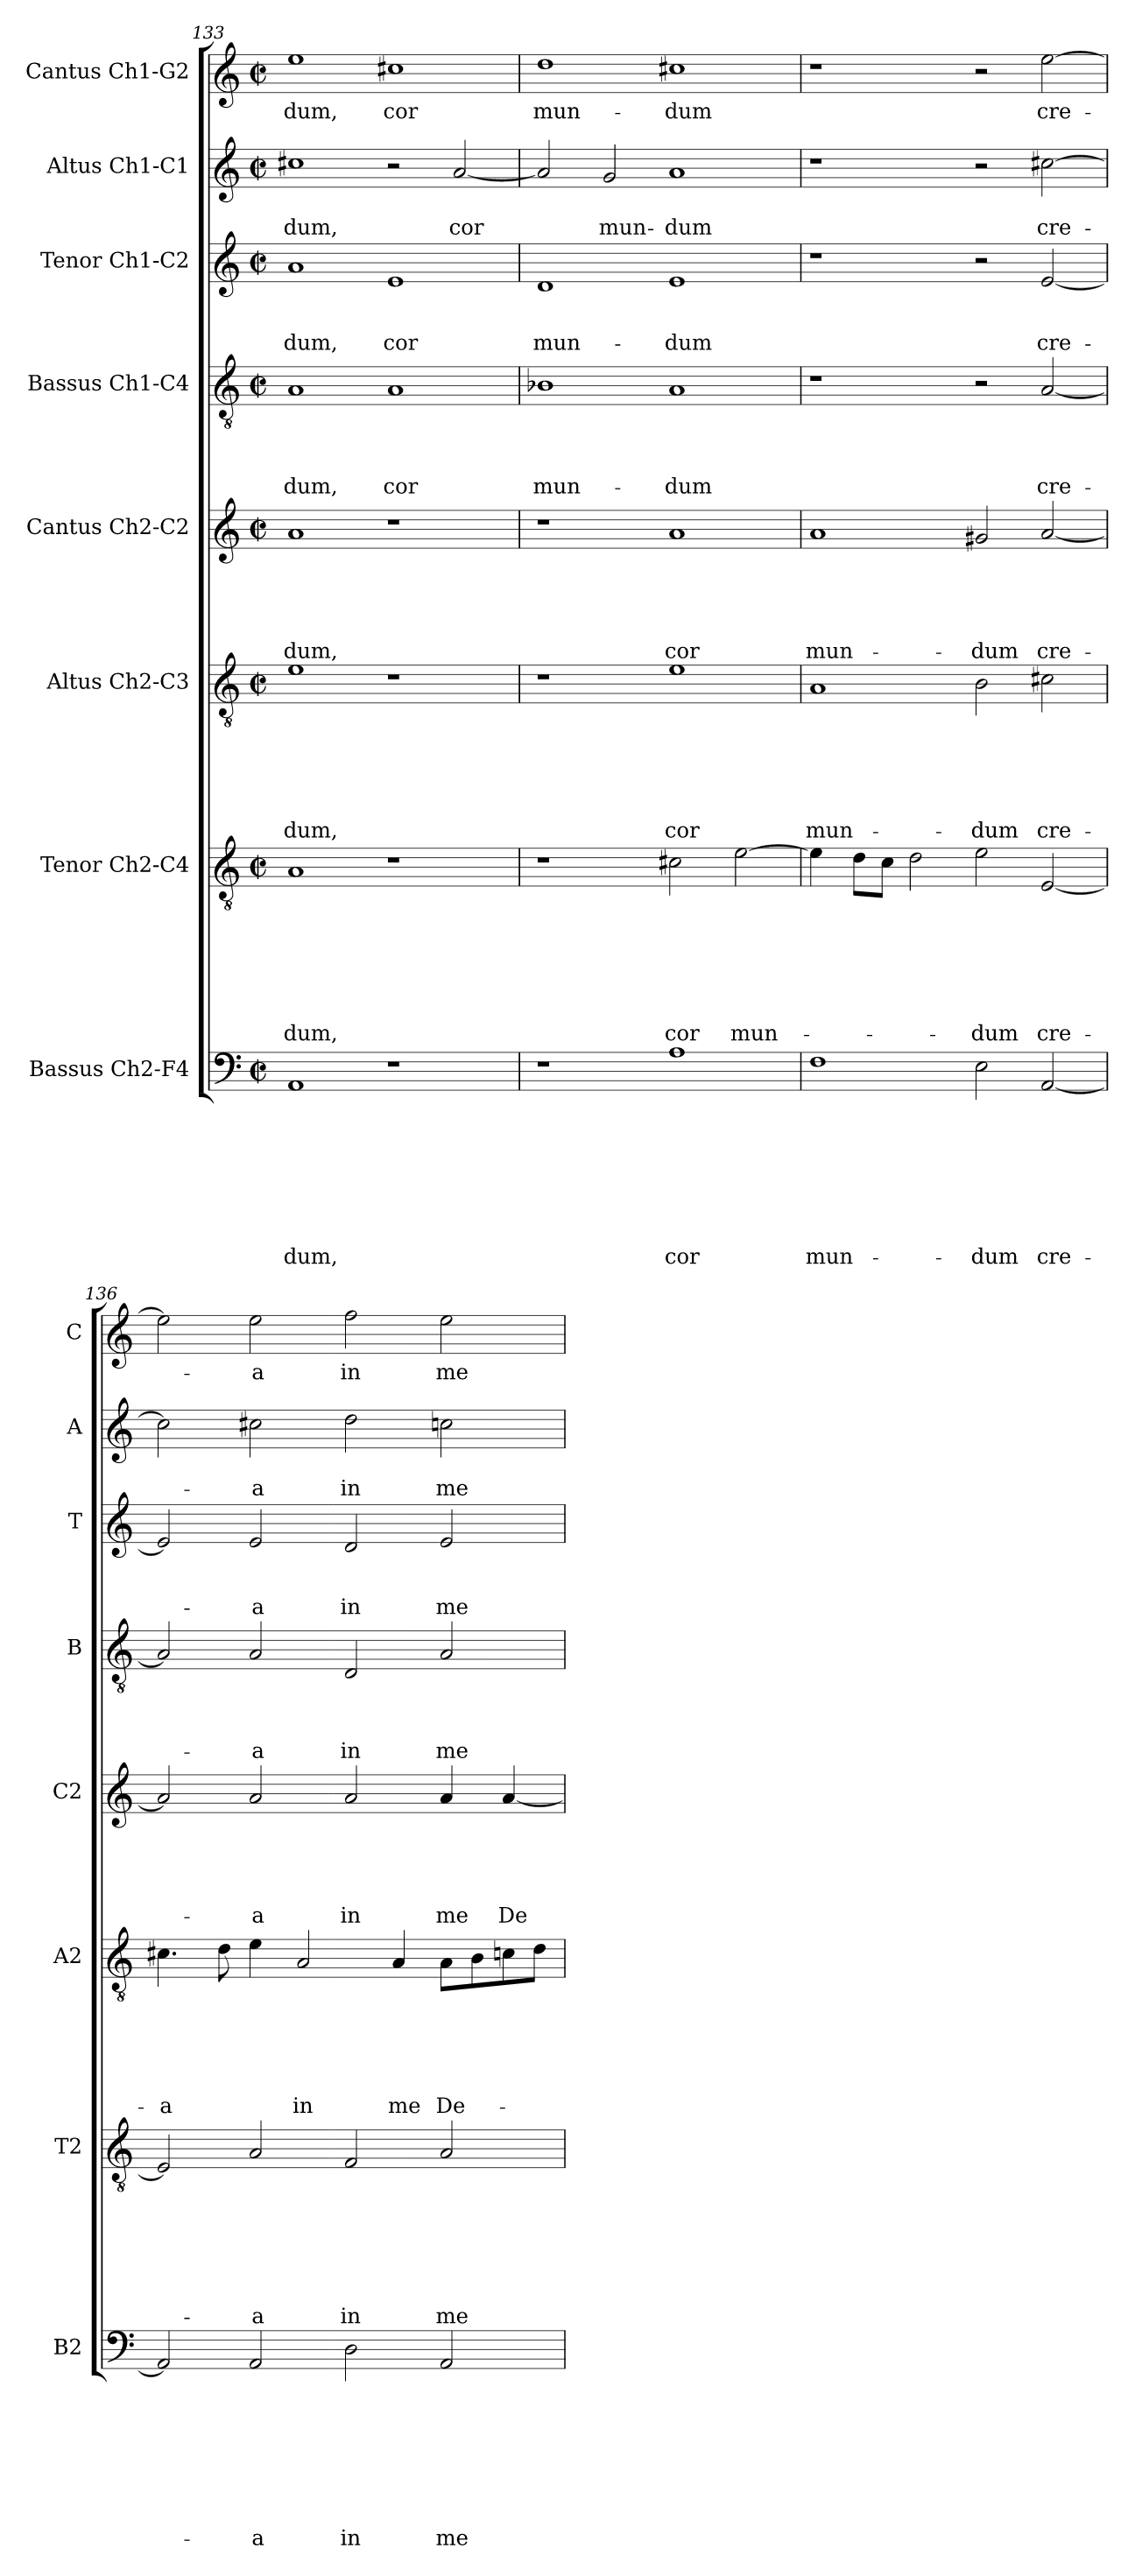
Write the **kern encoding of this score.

**kern	**text	**text	**text	**text	**text	**text	**text	**text	**kern	**text	**text	**text	**text	**text	**text	**text	**kern	**text	**text	**text	**text	**text	**text	**kern	**text	**text	**text	**text	**text	**kern	**text	**text	**text	**text	**kern	**text	**text	**text	**kern	**text	**text	**kern	**text
*part8	*part8	*part8	*part8	*part8	*part8	*part8	*part8	*part8	*part7	*part7	*part7	*part7	*part7	*part7	*part7	*part7	*part6	*part6	*part6	*part6	*part6	*part6	*part6	*part5	*part5	*part5	*part5	*part5	*part5	*part4	*part4	*part4	*part4	*part4	*part3	*part3	*part3	*part3	*part2	*part2	*part2	*part1	*part1
*staff8	*staff8	*staff8	*staff8	*staff8	*staff8	*staff8	*staff8	*staff8	*staff7	*staff7	*staff7	*staff7	*staff7	*staff7	*staff7	*staff7	*staff6	*staff6	*staff6	*staff6	*staff6	*staff6	*staff6	*staff5	*staff5	*staff5	*staff5	*staff5	*staff5	*staff4	*staff4	*staff4	*staff4	*staff4	*staff3	*staff3	*staff3	*staff3	*staff2	*staff2	*staff2	*staff1	*staff1
*I"Bassus Ch2-F4	*	*	*	*	*	*	*	*	*I"Tenor Ch2-C4	*	*	*	*	*	*	*	*I"Altus Ch2-C3	*	*	*	*	*	*	*I"Cantus Ch2-C2	*	*	*	*	*	*I"Bassus Ch1-C4	*	*	*	*	*I"Tenor Ch1-C2	*	*	*	*I"Altus Ch1-C1	*	*	*I"Cantus Ch1-G2	*
*I'B2	*	*	*	*	*	*	*	*	*I'T2	*	*	*	*	*	*	*	*I'A2	*	*	*	*	*	*	*I'C2	*	*	*	*	*	*I'B	*	*	*	*	*I'T	*	*	*	*I'A	*	*	*I'C	*
*clefF4	*	*	*	*	*	*	*	*	*clefGv2	*	*	*	*	*	*	*	*clefGv2	*	*	*	*	*	*	*clefG2	*	*	*	*	*	*clefGv2	*	*	*	*	*clefG2	*	*	*	*clefG2	*	*	*clefG2	*
*k[]	*	*	*	*	*	*	*	*	*k[]	*	*	*	*	*	*	*	*k[]	*	*	*	*	*	*	*k[]	*	*	*	*	*	*k[]	*	*	*	*	*k[]	*	*	*	*k[]	*	*	*k[]	*
*C:	*	*	*	*	*	*	*	*	*C:	*	*	*	*	*	*	*	*C:	*	*	*	*	*	*	*C:	*	*	*	*	*	*C:	*	*	*	*	*C:	*	*	*	*C:	*	*	*C:	*
*M2/2	*	*	*	*	*	*	*	*	*M2/2	*	*	*	*	*	*	*	*M2/2	*	*	*	*	*	*	*M2/2	*	*	*	*	*	*M2/2	*	*	*	*	*M2/2	*	*	*	*M2/2	*	*	*M2/2	*
*met(c|)	*	*	*	*	*	*	*	*	*met(c|)	*	*	*	*	*	*	*	*met(c|)	*	*	*	*	*	*	*met(c|)	*	*	*	*	*	*met(c|)	*	*	*	*	*met(c|)	*	*	*	*met(c|)	*	*	*met(c|)	*
=133	=133	=133	=133	=133	=133	=133	=133	=133	=133	=133	=133	=133	=133	=133	=133	=133	=133	=133	=133	=133	=133	=133	=133	=133	=133	=133	=133	=133	=133	=133	=133	=133	=133	=133	=133	=133	=133	=133	=133	=133	=133	=133	=133
!	!	!	!	!	!	!	!	!LO:LY:b	!	!	!	!	!	!	!	!LO:LY:b	!	!	!	!	!	!	!LO:LY:b	!	!	!	!	!	!LO:LY:b	!	!	!	!	!LO:LY:b	!	!	!	!LO:LY:b	!	!	!LO:LY:b	!	!LO:LY:b
1AA	.	.	.	.	.	.	.	-dum,	1A	.	.	.	.	.	.	-dum,	1e	.	.	.	.	.	-dum,	1a	.	.	.	.	-dum,	1A	.	.	.	-dum,	1a	.	.	-dum,	1cc#X	.	-dum,	1ee	-dum,
!	!	!	!	!	!	!	!	!	!	!	!	!	!	!	!	!	!	!	!	!	!	!	!	!	!	!	!	!	!	!	!	!	!	!LO:LY:b	!	!	!	!LO:LY:b	!	!	!	!	!LO:LY:b
1r	.	.	.	.	.	.	.	.	1r	.	.	.	.	.	.	.	1r	.	.	.	.	.	.	1r	.	.	.	.	.	1A	.	.	.	cor	1e	.	.	cor	2r	.	.	1cc#X	cor
!	!	!	!	!	!	!	!	!	!	!	!	!	!	!	!	!	!	!	!	!	!	!	!	!	!	!	!	!	!	!	!	!	!	!	!	!	!	!	!	!	!LO:LY:b	!	!
.	.	.	.	.	.	.	.	.	.	.	.	.	.	.	.	.	.	.	.	.	.	.	.	.	.	.	.	.	.	.	.	.	.	.	.	.	.	.	[2a/	.	cor	.	.
=134	=134	=134	=134	=134	=134	=134	=134	=134	=134	=134	=134	=134	=134	=134	=134	=134	=134	=134	=134	=134	=134	=134	=134	=134	=134	=134	=134	=134	=134	=134	=134	=134	=134	=134	=134	=134	=134	=134	=134	=134	=134	=134	=134
!	!	!	!	!	!	!	!	!	!	!	!	!	!	!	!	!	!	!	!	!	!	!	!	!	!	!	!	!	!	!	!	!	!	!LO:LY:b	!	!	!	!LO:LY:b	!	!	!	!	!LO:LY:b
1r	.	.	.	.	.	.	.	.	1r	.	.	.	.	.	.	.	1r	.	.	.	.	.	.	1r	.	.	.	.	.	1B-X	.	.	.	mun-	1d	.	.	mun-	2a/]	.	.	1dd	mun-
!	!	!	!	!	!	!	!	!	!	!	!	!	!	!	!	!	!	!	!	!	!	!	!	!	!	!	!	!	!	!	!	!	!	!	!	!	!	!	!	!	!LO:LY:b	!	!
.	.	.	.	.	.	.	.	.	.	.	.	.	.	.	.	.	.	.	.	.	.	.	.	.	.	.	.	.	.	.	.	.	.	.	.	.	.	.	2g/	.	mun-	.	.
!	!	!	!	!	!	!	!	!LO:LY:b	!	!	!	!	!	!	!	!LO:LY:b	!	!	!	!	!	!	!LO:LY:b	!	!	!	!	!	!LO:LY:b	!	!	!	!	!LO:LY:b	!	!	!	!LO:LY:b	!	!	!LO:LY:b	!	!LO:LY:b
1A	.	.	.	.	.	.	.	cor	2c#X\	.	.	.	.	.	.	cor	1e	.	.	.	.	.	cor	1a	.	.	.	.	cor	1A	.	.	.	-dum	1e	.	.	-dum	1a	.	-dum	1cc#X	-dum
!	!	!	!	!	!	!	!	!	!	!	!	!	!	!	!	!LO:LY:b	!	!	!	!	!	!	!	!	!	!	!	!	!	!	!	!	!	!	!	!	!	!	!	!	!	!	!
.	.	.	.	.	.	.	.	.	[2e\	.	.	.	.	.	.	mun-	.	.	.	.	.	.	.	.	.	.	.	.	.	.	.	.	.	.	.	.	.	.	.	.	.	.	.
=135	=135	=135	=135	=135	=135	=135	=135	=135	=135	=135	=135	=135	=135	=135	=135	=135	=135	=135	=135	=135	=135	=135	=135	=135	=135	=135	=135	=135	=135	=135	=135	=135	=135	=135	=135	=135	=135	=135	=135	=135	=135	=135	=135
!	!	!	!	!	!	!	!	!LO:LY:b	!	!	!	!	!	!	!	!	!	!	!	!	!	!	!LO:LY:b	!	!	!	!	!	!LO:LY:b	!	!	!	!	!	!	!	!	!	!	!	!	!	!
1F	.	.	.	.	.	.	.	mun-	4e\]	.	.	.	.	.	.	.	1A	.	.	.	.	.	mun-	1a	.	.	.	.	mun-	1r	.	.	.	.	1r	.	.	.	1r	.	.	1r	.
.	.	.	.	.	.	.	.	.	8d\L	.	.	.	.	.	.	.	.	.	.	.	.	.	.	.	.	.	.	.	.	.	.	.	.	.	.	.	.	.	.	.	.	.	.
.	.	.	.	.	.	.	.	.	8c\J	.	.	.	.	.	.	.	.	.	.	.	.	.	.	.	.	.	.	.	.	.	.	.	.	.	.	.	.	.	.	.	.	.	.
.	.	.	.	.	.	.	.	.	2d\	.	.	.	.	.	.	.	.	.	.	.	.	.	.	.	.	.	.	.	.	.	.	.	.	.	.	.	.	.	.	.	.	.	.
!	!	!	!	!	!	!	!	!LO:LY:b	!	!	!	!	!	!	!	!LO:LY:b	!	!	!	!	!	!	!LO:LY:b	!	!	!	!	!	!LO:LY:b	!	!	!	!	!	!	!	!	!	!	!	!	!	!
2E\	.	.	.	.	.	.	.	-dum	2e\	.	.	.	.	.	.	-dum	2B\	.	.	.	.	.	-dum	2g#X/	.	.	.	.	-dum	2r	.	.	.	.	2r	.	.	.	2r	.	.	2r	.
!	!	!	!	!	!	!	!	!LO:LY:b	!	!	!	!	!	!	!	!LO:LY:b	!	!	!	!	!	!	!LO:LY:b	!	!	!	!	!	!LO:LY:b	!	!	!	!	!LO:LY:b	!	!	!	!LO:LY:b	!	!	!LO:LY:b	!	!LO:LY:b
[2AA/	.	.	.	.	.	.	.	cre-	[2E/	.	.	.	.	.	.	cre-	2c#X\	.	.	.	.	.	cre-	[2a/	.	.	.	.	cre-	[2A/	.	.	.	cre-	[2e/	.	.	cre-	[2cc#X\	.	cre-	[2ee\	cre-
=136	=136	=136	=136	=136	=136	=136	=136	=136	=136	=136	=136	=136	=136	=136	=136	=136	=136	=136	=136	=136	=136	=136	=136	=136	=136	=136	=136	=136	=136	=136	=136	=136	=136	=136	=136	=136	=136	=136	=136	=136	=136	=136	=136
!	!	!	!	!	!	!	!	!	!	!	!	!	!	!	!	!	!	!	!	!	!	!	!LO:LY:b	!	!	!	!	!	!	!	!	!	!	!	!	!	!	!	!	!	!	!	!
2AA/]	.	.	.	.	.	.	.	.	2E/]	.	.	.	.	.	.	.	4.c#X\	.	.	.	.	.	-a	2a/]	.	.	.	.	.	2A/]	.	.	.	.	2e/]	.	.	.	2cc#\]	.	.	2ee\]	.
.	.	.	.	.	.	.	.	.	.	.	.	.	.	.	.	.	8d\	.	.	.	.	.	.	.	.	.	.	.	.	.	.	.	.	.	.	.	.	.	.	.	.	.	.
!	!	!	!	!	!	!	!	!LO:LY:b	!	!	!	!	!	!	!	!LO:LY:b	!	!	!	!	!	!	!	!	!	!	!	!	!LO:LY:b	!	!	!	!	!LO:LY:b	!	!	!	!LO:LY:b	!	!	!LO:LY:b	!	!LO:LY:b
2AA/	.	.	.	.	.	.	.	-a	2A/	.	.	.	.	.	.	-a	4e\	.	.	.	.	.	.	2a/	.	.	.	.	-a	2A/	.	.	.	-a	2e/	.	.	-a	2cc#X\	.	-a	2ee\	-a
!	!	!	!	!	!	!	!	!	!	!	!	!	!	!	!	!	!	!	!	!	!	!	!LO:LY:b	!	!	!	!	!	!	!	!	!	!	!	!	!	!	!	!	!	!	!	!
.	.	.	.	.	.	.	.	.	.	.	.	.	.	.	.	.	2A/	.	.	.	.	.	in	.	.	.	.	.	.	.	.	.	.	.	.	.	.	.	.	.	.	.	.
!	!	!	!	!	!	!	!	!LO:LY:b	!	!	!	!	!	!	!	!LO:LY:b	!	!	!	!	!	!	!	!	!	!	!	!	!LO:LY:b	!	!	!	!	!LO:LY:b	!	!	!	!LO:LY:b	!	!	!LO:LY:b	!	!LO:LY:b
2D\	.	.	.	.	.	.	.	in	2F/	.	.	.	.	.	.	in	.	.	.	.	.	.	.	2a/	.	.	.	.	in	2D/	.	.	.	in	2d/	.	.	in	2dd\	.	in	2ff\	in
!	!	!	!	!	!	!	!	!	!	!	!	!	!	!	!	!	!	!	!	!	!	!	!LO:LY:b	!	!	!	!	!	!	!	!	!	!	!	!	!	!	!	!	!	!	!	!
.	.	.	.	.	.	.	.	.	.	.	.	.	.	.	.	.	4A/	.	.	.	.	.	me	.	.	.	.	.	.	.	.	.	.	.	.	.	.	.	.	.	.	.	.
!	!	!	!	!	!	!	!	!LO:LY:b	!	!	!	!	!	!	!	!LO:LY:b	!	!	!	!	!	!	!LO:LY:b	!	!	!	!	!	!LO:LY:b	!	!	!	!	!LO:LY:b	!	!	!	!LO:LY:b	!	!	!LO:LY:b	!	!LO:LY:b
2AA/	.	.	.	.	.	.	.	me	2A/	.	.	.	.	.	.	me	8A\L	.	.	.	.	.	De-	4a/	.	.	.	.	me	2A/	.	.	.	me	2e/	.	.	me	2ccn\	.	me	2ee\	me
.	.	.	.	.	.	.	.	.	.	.	.	.	.	.	.	.	8B\	.	.	.	.	.	.	.	.	.	.	.	.	.	.	.	.	.	.	.	.	.	.	.	.	.	.
!	!	!	!	!	!	!	!	!	!	!	!	!	!	!	!	!	!	!	!	!	!	!	!	!	!	!	!	!	!LO:LY:b	!	!	!	!	!	!	!	!	!	!	!	!	!	!
.	.	.	.	.	.	.	.	.	.	.	.	.	.	.	.	.	8cn\	.	.	.	.	.	.	[4a/	.	.	.	.	De-	.	.	.	.	.	.	.	.	.	.	.	.	.	.
.	.	.	.	.	.	.	.	.	.	.	.	.	.	.	.	.	8d\J	.	.	.	.	.	.	.	.	.	.	.	.	.	.	.	.	.	.	.	.	.	.	.	.	.	.
=	=	=	=	=	=	=	=	=	=	=	=	=	=	=	=	=	=	=	=	=	=	=	=	=	=	=	=	=	=	=	=	=	=	=	=	=	=	=	=	=	=	=	=
*-	*-	*-	*-	*-	*-	*-	*-	*-	*-	*-	*-	*-	*-	*-	*-	*-	*-	*-	*-	*-	*-	*-	*-	*-	*-	*-	*-	*-	*-	*-	*-	*-	*-	*-	*-	*-	*-	*-	*-	*-	*-	*-	*-
